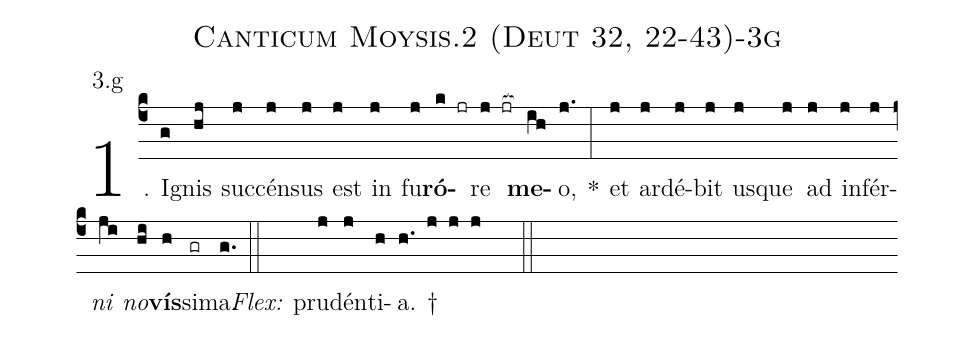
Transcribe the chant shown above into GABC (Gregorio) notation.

name: Canticum Moysis.2 (Deut 32, 22-43)-3g;
annotation: 3.g;
%%
(c4)1. I(g)gnis(hj) suc(j)cén(j)sus(j) est(j) in(j) fu(j)<b>ró</b>(k jr)re(j jr[ocb:1{]) <b>me</b>(ih[ocb:0}])o,(j.) *(:) et(j) ar(j)dé(j)bit(j) us(j)que(j) ad(j) in(j)fér(j)<i>ni</i>(ji) <i>no</i>(hi)<b>vís</b>(h)si(gr)ma.(g.) (::)
<i>Flex:</i>()  pru(j)dén(j)ti(h)a. †(h. j j j  ::)
